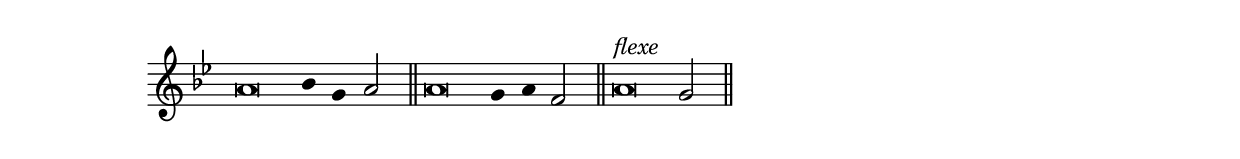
% DO NOT EDIT this file manually; it is automatically
% generated from Documentation/snippets/new
% Make any changes in Documentation/snippets/new/
% and then run scripts/auxiliar/makelsr.py
%
% This file is in the public domain.
%% Note: this file works from version 2.15.15
\version "2.15.15"

\header {
%% Translation of GIT committish: 2d548a99cb9dba80f2ff035582009477cd37eceb
  texidoces = "
Este tipo de notación se utiliza para el canto de los Salmos, en
que las estrofas no siempre tienen la misma longitud.

"
  doctitlees = "Notación de responsos o salmos"

%% Translation of GIT committish: ab9e3136d78bfaf15cc6d77ed1975d252c3fe506

  texidocde = "
Diese Form der Notation wird benutzt für die Notation von Psalmen, in denen
die Strophen nicht die gleiche Länge haben.

"
  doctitlede = "Psalmennotation"


%% Translation of GIT committish: c1d5bb448321d688185e0c6b798575d4c325ae80
  texidocfr = "
Ce style de notation permet d'indiquer la mélodie d'une psalmodie
lorsque les strophes sont de longueur inégale.

"
  doctitlefr = "Notation pour psalmodie"


  lsrtags = "rhythms, vocal-music, ancient-notation, contexts-and-engravers"

  texidoc = "
This form of notation is used for the chant of the Psalms, where verses
aren't always the same length.

"
  doctitle = "Chant or psalms notation"
} % begin verbatim


stemOn = { \revert Staff.Stem #'transparent \revert Staff.Flag #'transparent }
stemOff = { \override Staff.Stem #'transparent = ##t \override Staff.Flag #'transparent = ##t }

\score {
  \new Staff \with { \remove "Time_signature_engraver" }
  {
    \key g \minor
    \cadenzaOn
    \stemOff a'\breve bes'4 g'4
    \stemOn a'2 \bar "||"
    \stemOff a'\breve g'4 a'4
    \stemOn f'2 \bar "||"
    \stemOff a'\breve^\markup { \italic flexe }
    \stemOn g'2 \bar "||"
  }
}

